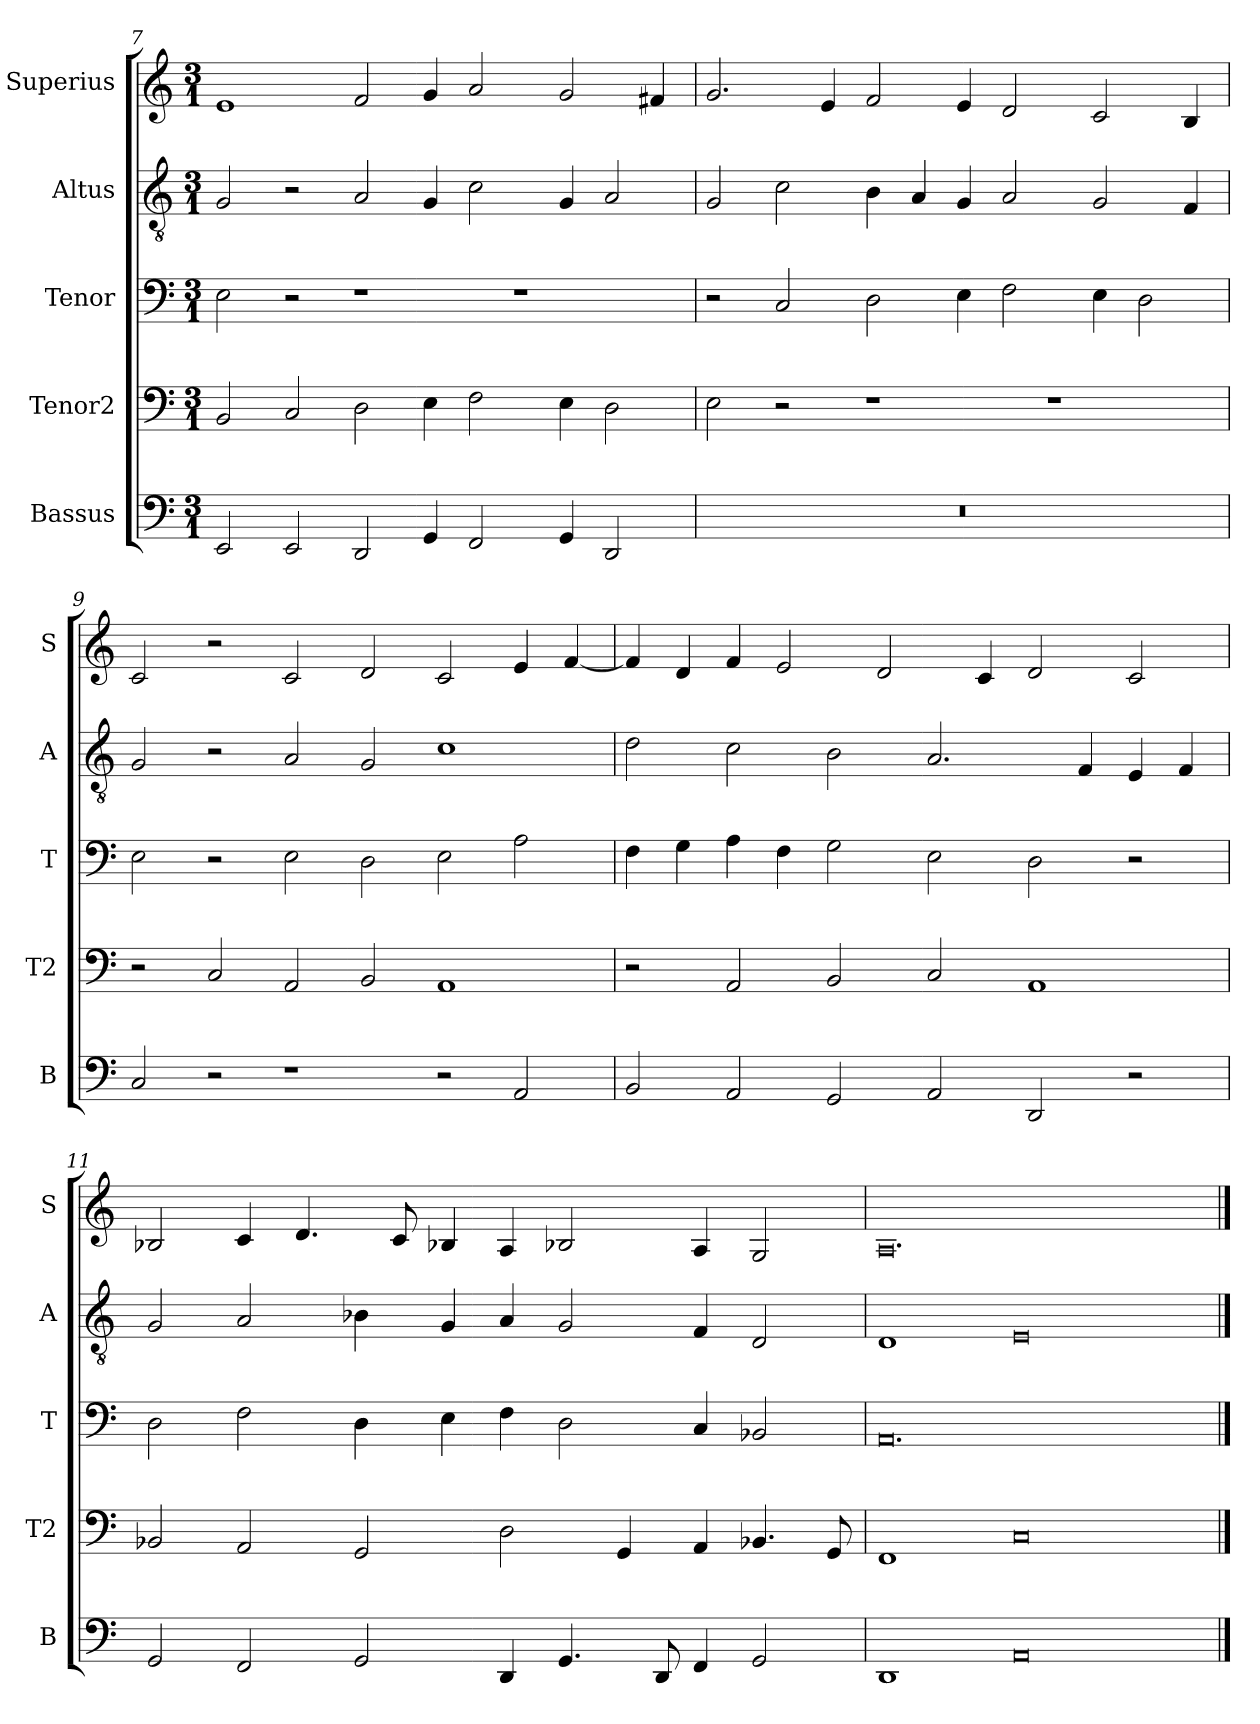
**kern	**kern	**kern	**kern	**kern
*part5	*part4	*part3	*part2	*part1
*staff5	*staff4	*staff3	*staff2	*staff1
*I"Bassus	*I"Tenor2	*I"Tenor	*I"Altus	*I"Superius
*I'B	*I'T2	*I'T	*I'A	*I'S
*clefF4	*clefF4	*clefF4	*clefGv2	*clefG2
*k[]	*k[]	*k[]	*k[]	*k[]
*M3/1	*M3/1	*M3/1	*M3/1	*M3/1
=7	=7	=7	=7	=7
2EE/	2BB/	2E\	2G/	1e
2EE/	2C/	2r	2r	.
2DD/	2D\	1r	2A/	2f/
4GG/	4E\	.	4G/	4g/
2FF/	2F\	.	2c\	2a/
.	.	1r	.	.
4GG/	4E\	.	4G/	2g/
2DD/	2D\	.	2A/	.
.	.	.	.	4f#X/
=8	=8	=8	=8	=8
0.r	2E\	2r	2G/	2.g/
.	2r	2C/	2c\	.
.	.	.	.	4e/
.	1r	2D\	4B\	2f/
.	.	.	4A/	.
.	.	4E\	4G/	4e/
.	.	2F\	2A/	2d/
.	1r	.	.	.
.	.	4E\	2G/	2c/
.	.	2D\	.	.
.	.	.	4F/	4B/
=9	=9	=9	=9	=9
2C/	2r	2E\	2G/	2c/
2r	2C/	2r	2r	2r
1r	2AA/	2E\	2A/	2c/
.	2BB/	2D\	2G/	2d/
2r	1AA	2E\	1c	2c/
2AA/	.	2A\	.	4e/
.	.	.	.	[4f/
=10	=10	=10	=10	=10
2BB/	2r	4F\	2d\	4f/]
.	.	4G\	.	4d/
2AA/	2AA/	4A\	2c\	4f/
.	.	4F\	.	2e/
2GG/	2BB/	2G\	2B\	.
.	.	.	.	2d/
2AA/	2C/	2E\	2.A/	.
.	.	.	.	4c/
2DD/	1AA	2D\	.	2d/
.	.	.	4F/	.
2r	.	2r	4E/	2c/
.	.	.	4F/	.
=11	=11	=11	=11	=11
2GG/	2BB-X/	2D\	2G/	2B-X/
2FF/	2AA/	2F\	2A/	4c/
.	.	.	.	4.d/
2GG/	2GG/	4D\	4B-X\	.
.	.	.	.	8c/
.	.	4E\	4G/	4B-X/
4DD/	2D\	4F\	4A/	4A/
4.GG/	.	2D\	2G/	2B-X/
.	4GG/	.	.	.
8DD/	.	.	.	.
4FF/	4AA/	4C/	4F/	4A/
2GG/	4.BB-X/	2BB-X/	2D/	2G/
.	8GG/	.	.	.
=12	=12	=12	=12	=12
1DD	1FF	0.AA	1D	0.A
0AA	0C	.	0E	.
==	==	==	==	==
*-	*-	*-	*-	*-
